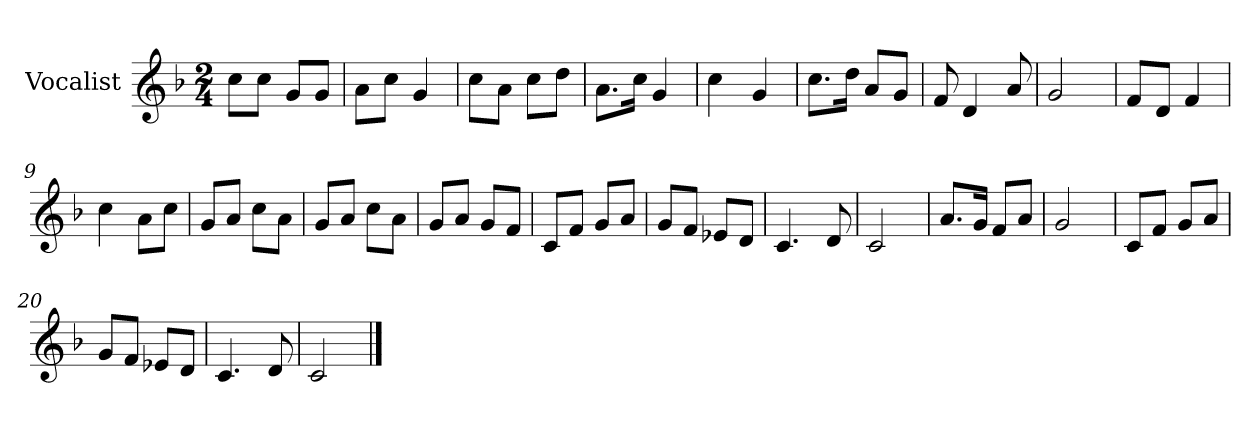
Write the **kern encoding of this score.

**kern
*part1
*staff1
*I"Vocalist
*k[b-]
*F:
*M2/4
=
8ccL
8ccJ
8gL
8gJ
=1
8aL
8ccJ
4g
=2
8ccL
8aJ
8ccL
8ddJ
=3
8.aL
16ccJk
4g
=4
4cc
4g
=5
8.ccL
16ddJk
8aL
8gJ
=6
8f
4d
8a
=7
2g
=8
8fL
8dJ
4f
=9
4cc
8aL
8ccJ
=10
8gL
8aJ
8ccL
8aJ
=11
8gL
8aJ
8ccL
8aJ
=12
8gL
8aJ
8gL
8fJ
=13
8cL
8fJ
8gL
8aJ
=14
8gL
8fJ
8e-XL
8dJ
=15
4.c
8d
=16
2c
=17
8.aL
16gJk
8fL
8aJ
=18
2g
=19
8cL
8fJ
8gL
8aJ
=20
8gL
8fJ
8e-XL
8dJ
=21
4.c
8d
=22
2c
==
*-
